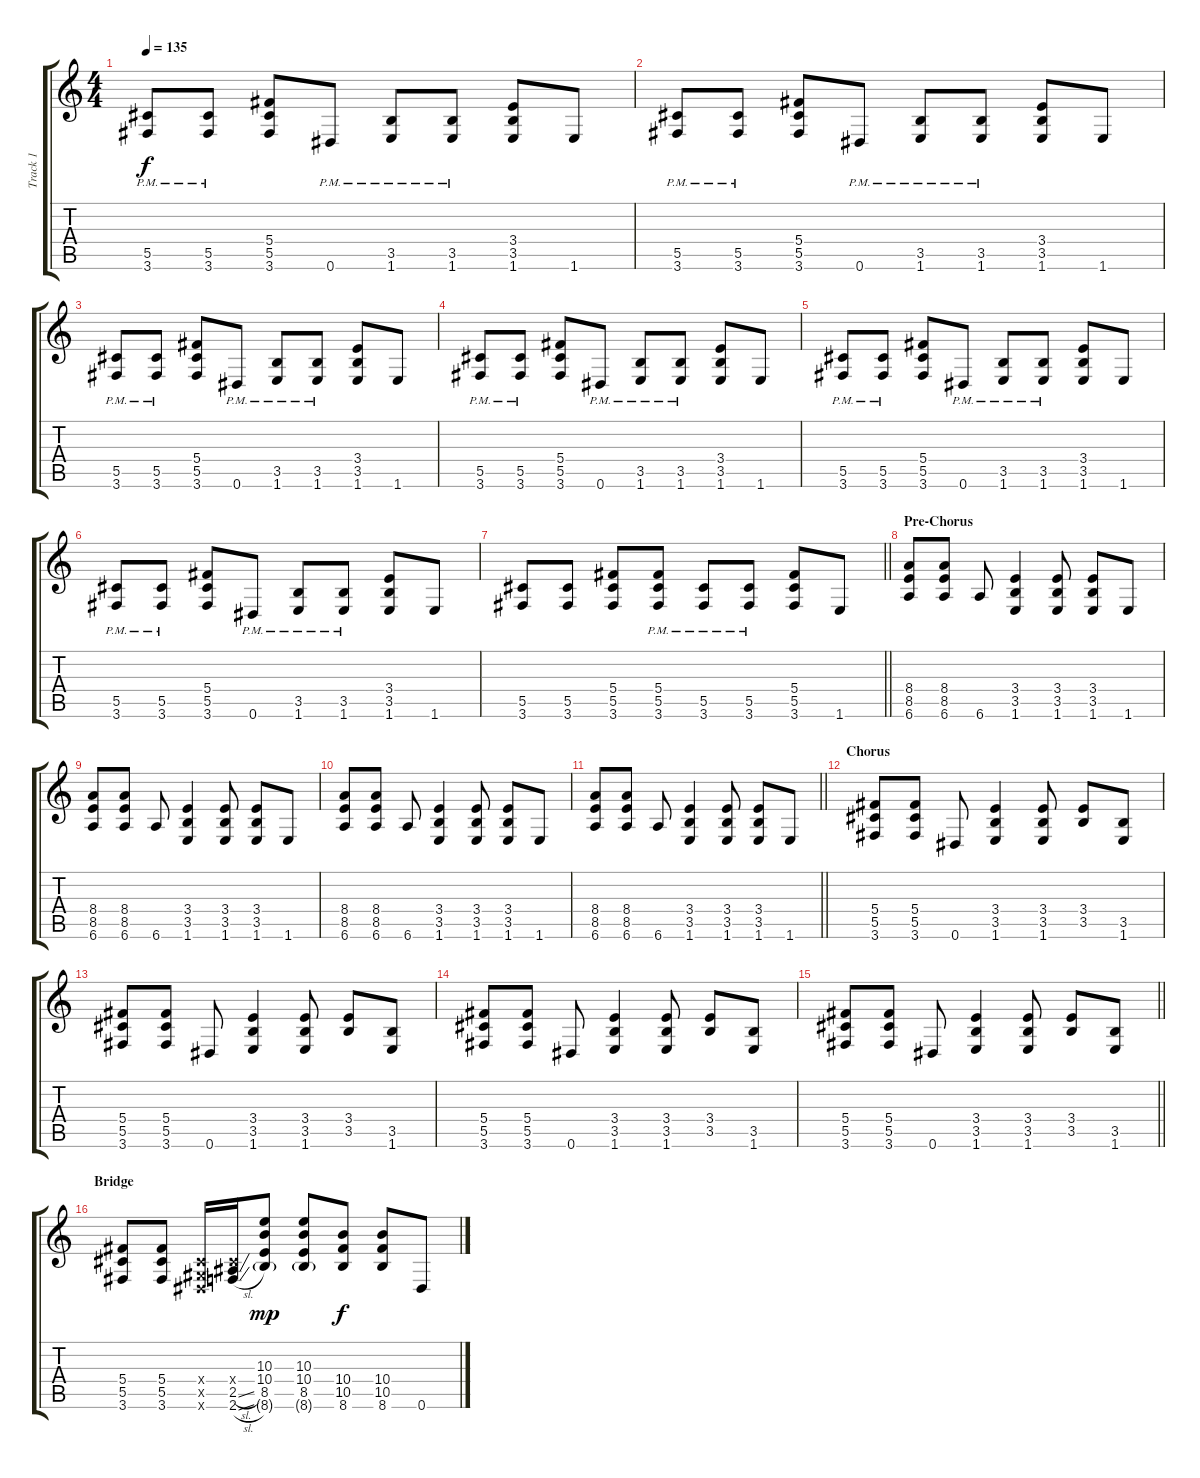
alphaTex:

\track ("Track 1" "Track 1") {instrument distortionguitar}
\staff {score tabs}
\tuning (Eb4 Bb3 Gb3 Db3 Ab2 Eb2) {hide}
\ts (4 4)
\tempo 135
\clef g2
\ks c
(5.5{pm} 3.6{pm}).8{dy f} (5.5{pm} 3.6{pm}).8 (5.4 5.5 3.6).8 0.6{pm}.8 (3.5{pm} 1.6{pm}).8 (3.5{pm} 1.6{pm}).8 (3.4 3.5 1.6).8 1.6.8 |
(5.5{pm} 3.6{pm}).8 (5.5{pm} 3.6{pm}).8 (5.4 5.5 3.6).8 0.6{pm}.8 (3.5{pm} 1.6{pm}).8 (3.5{pm} 1.6{pm}).8 (3.4 3.5 1.6).8 1.6.8 |
(5.5{pm} 3.6{pm}).8 (5.5{pm} 3.6{pm}).8 (5.4 5.5 3.6).8 0.6{pm}.8 (3.5{pm} 1.6{pm}).8 (3.5{pm} 1.6{pm}).8 (3.4 3.5 1.6).8 1.6.8 |
(5.5{pm} 3.6{pm}).8 (5.5{pm} 3.6{pm}).8 (5.4 5.5 3.6).8 0.6{pm}.8 (3.5{pm} 1.6{pm}).8 (3.5{pm} 1.6{pm}).8 (3.4 3.5 1.6).8 1.6.8 |
(5.5{pm} 3.6{pm}).8 (5.5{pm} 3.6{pm}).8 (5.4 5.5 3.6).8 0.6{pm}.8 (3.5{pm} 1.6{pm}).8 (3.5{pm} 1.6{pm}).8 (3.4 3.5 1.6).8 1.6.8 |
(5.5{pm} 3.6{pm}).8 (5.5{pm} 3.6{pm}).8 (5.4 5.5 3.6).8 0.6{pm}.8 (3.5{pm} 1.6{pm}).8 (3.5{pm} 1.6{pm}).8 (3.4 3.5 1.6).8 1.6.8 |
\barLineRight lightlight
(5.5 3.6).8 (5.5 3.6).8 (5.4 5.5 3.6).8 (5.4 5.5 3.6{pm}).8 (5.5{pm} 3.6{pm}).8 (5.5{pm} 3.6{pm}).8 (5.4 5.5 3.6).8 1.6.8 |
\section ("" "Pre-Chorus")
(8.4 8.5 6.6).8 (8.4 8.5 6.6).8 6.6.8 (3.4 3.5 1.6).4 (3.4 3.5 1.6).8 (3.4 3.5 1.6).8 1.6.8 |
(8.4 8.5 6.6).8 (8.4 8.5 6.6).8 6.6.8 (3.4 3.5 1.6).4 (3.4 3.5 1.6).8 (3.4 3.5 1.6).8 1.6.8 |
(8.4 8.5 6.6).8 (8.4 8.5 6.6).8 6.6.8 (3.4 3.5 1.6).4 (3.4 3.5 1.6).8 (3.4 3.5 1.6).8 1.6.8 |
\barLineRight lightlight
(8.4 8.5 6.6).8 (8.4 8.5 6.6).8 6.6.8 (3.4 3.5 1.6).4 (3.4 3.5 1.6).8 (3.4 3.5 1.6).8 1.6.8 |
\section ("" "Chorus")
(5.4 5.5 3.6).8 (5.4 5.5 3.6).8 0.6.8 (3.4 3.5 1.6).4 (3.4 3.5 1.6).8 (3.4 3.5).8 (3.5 1.6).8 |
(5.4 5.5 3.6).8 (5.4 5.5 3.6).8 0.6.8 (3.4 3.5 1.6).4 (3.4 3.5 1.6).8 (3.4 3.5).8 (3.5 1.6).8 |
(5.4 5.5 3.6).8 (5.4 5.5 3.6).8 0.6.8 (3.4 3.5 1.6).4 (3.4 3.5 1.6).8 (3.4 3.5).8 (3.5 1.6).8 |
\barLineRight lightlight
(5.4 5.5 3.6).8 (5.4 5.5 3.6).8 0.6.8 (3.4 3.5 1.6).4 (3.4 3.5 1.6).8 (3.4 3.5).8 (3.5 1.6).8 |
\section ("" "Bridge")
(5.4 5.5 3.6).8 (5.4 5.5 3.6).8 (0.4{x} 0.5{x} 0.6{x}).16 (0.4{x} 2.5{sl} 2.6{sl}).16 (10.3 10.4 8.5 8.6{g}).8{dy mp} (10.3 10.4 8.5 8.6{g}).8 (10.4 10.5 8.6).8{dy f} (10.4 10.5 8.6).8 0.6.8
